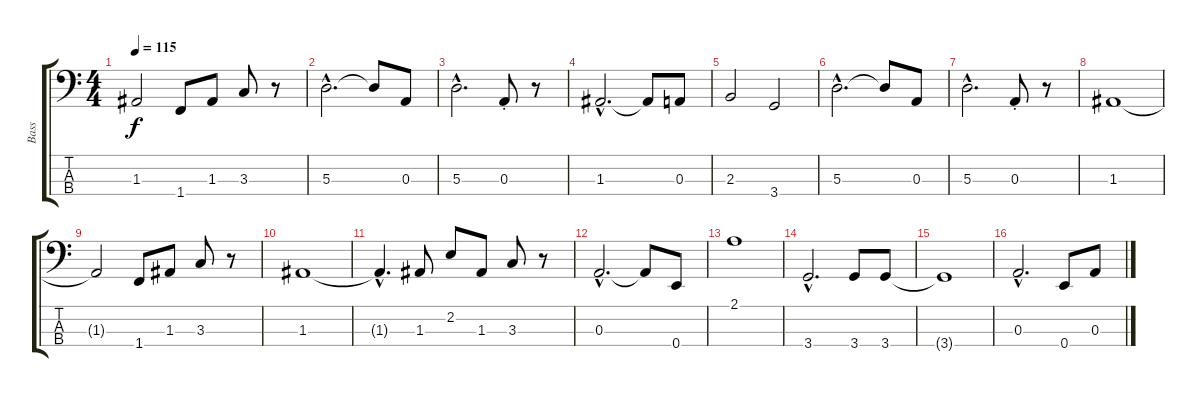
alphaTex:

\track ("Bass" "Bass") {instrument electricbassfinger}
\staff {score tabs}
\tuning (G2 D2 A1 E1) {hide}
\ts (4 4)
\tempo 115
\clef f4
\ks c
1.3{t}.2{dy f} 1.4.8 1.3.8 3.3.8 r.8 |
5.3{hac}.2{d} 5.3{t}.8 0.3.8 |
5.3{hac}.2{d} 0.3{st}.8 r.8 |
1.3{hac}.2{d} 1.3{t}.8 0.3.8 |
2.3.2 3.4.2 |
5.3{hac}.2{d} 5.3{t}.8 0.3.8 |
5.3{hac}.2{d} 0.3{st}.8 r.8 |
1.3.1 |
1.3{t}.2 1.4.8 1.3.8 3.3.8 r.8 |
1.3.1 |
1.3{hac t}.4{d} 1.3.8 2.2.8 1.3.8 3.3.8 r.8 |
0.3{hac}.2{d} 0.3{t}.8 0.4.8 |
2.1.1 |
3.4{hac}.2{d} 3.4.8 3.4.8 |
3.4{t}.1 |
0.3{hac}.2{d} 0.4.8 0.3.8
